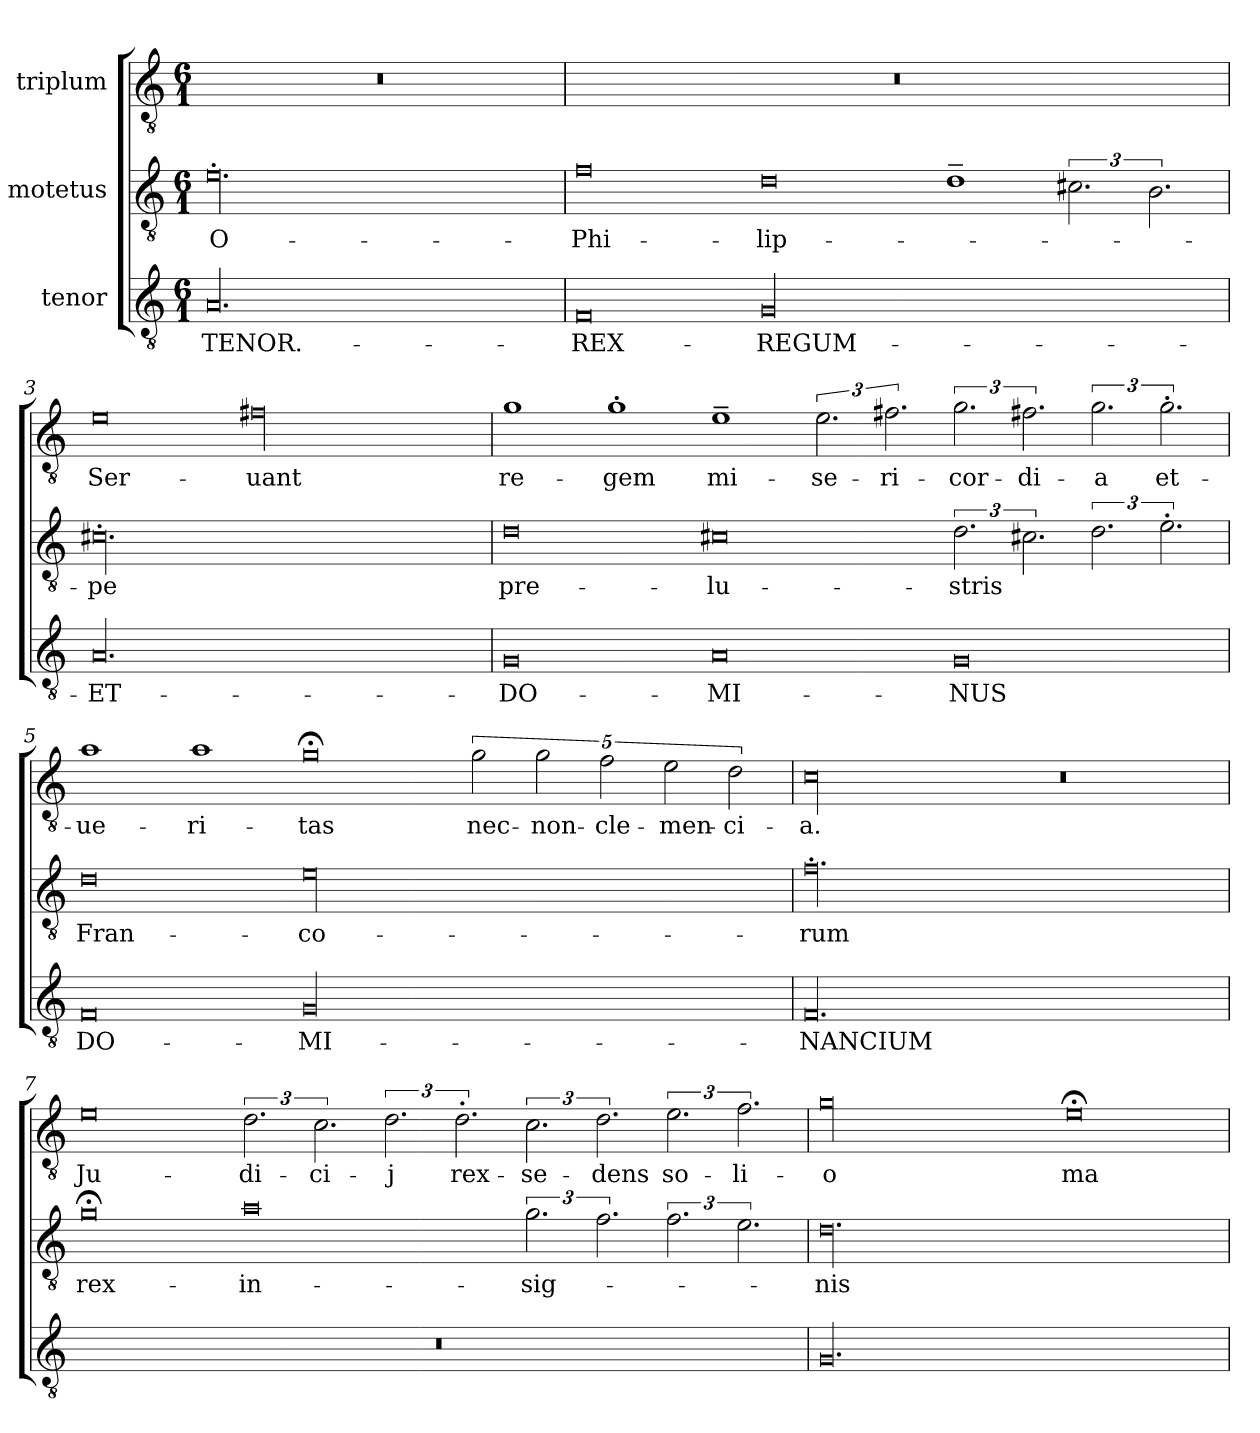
**kern	**text	**kern	**text	**kern	**text
*part3	*part3	*part2	*part2	*part1	*part1
*staff3	*staff3	*staff2	*staff2	*staff1	*staff1
*I"tenor	*	*I"motetus	*	*I"triplum	*
*clefGv2	*	*clefGv2	*	*clefGv2	*
*k[]	*	*k[]	*	*k[]	*
*C:	*	*C:	*	*C:	*
*M6/1	*	*M6/1	*	*M6/1	*
=1	=1	=1	=1	=1	=1
00.A/	TENOR.-	00.e'\	O-	00.r	.
=2	=2	=2	=2	=2	=2
0F/	REX-	0f\	Phi-	00.r	.
00G/	REGUM-	0d\	-lip-	.	.
.	.	1d~\	.	.	.
.	.	3.c#X\	.	.	.
.	.	3.B\	.	.	.
=3	=3	=3	=3	=3	=3
00.A/	ET-	00.c#X'\	-pe	0e\	Ser-
.	.	.	.	00f#X\	-uant
=4	=4	=4	=4	=4	=4
0G/	DO-	0d\	pre-	1g\	re-
.	.	.	.	1g'\	-gem
0A/	-MI-	0c#X\	-lu-	1e~\	mi-
.	.	.	.	3.e\	-se-
.	.	.	.	3.f#X\	-ri-
0G/	-NUS	3.d\	-stris	3.g\	-cor-
.	.	3.c#X\	.	3.f#X\	-di-
.	.	3.d\	.	3.g\	-a
.	.	3.e'\	.	3.g'\	et-
=5	=5	=5	=5	=5	=5
0F/	DO-	0d\	Fran-	1a\	ue-
.	.	.	.	1a\	-ri-
00G/	-MI-	00e\	-co-	0g;<\	-tas
.	.	.	.	5%2g\	nec-
.	.	.	.	5%2g\	non-
.	.	.	.	5%2f\	cle-
.	.	.	.	5%2e\	-men-
.	.	.	.	5%2d\	-ci-
=6	=6	=6	=6	=6	=6
00.F/	-NANCIUM	00.f'\	-rum	00c\	-a.
.	.	.	.	0r	.
=7	=7	=7	=7	=7	=7
00.r	.	0g;<\	rex-	0e\	Ju-
.	.	0a\	in-	3.d\	-di-
.	.	.	.	3.c\	-ci-
.	.	.	.	3.d\	-j
.	.	.	.	3.d'\	rex-
.	.	3.g\	-sig-	3.c\	se-
.	.	3.f\	.	3.d\	-dens
.	.	3.f\	.	3.e\	so-
.	.	3.e\	.	3.f\	-li-
=8	=8	=8	=8	=8	=8
00.G/	.	00.d\	-nis	00g\	-o
.	.	.	.	0e;<\	ma-
=	=	=	=	=	=
*-	*-	*-	*-	*-	*-
